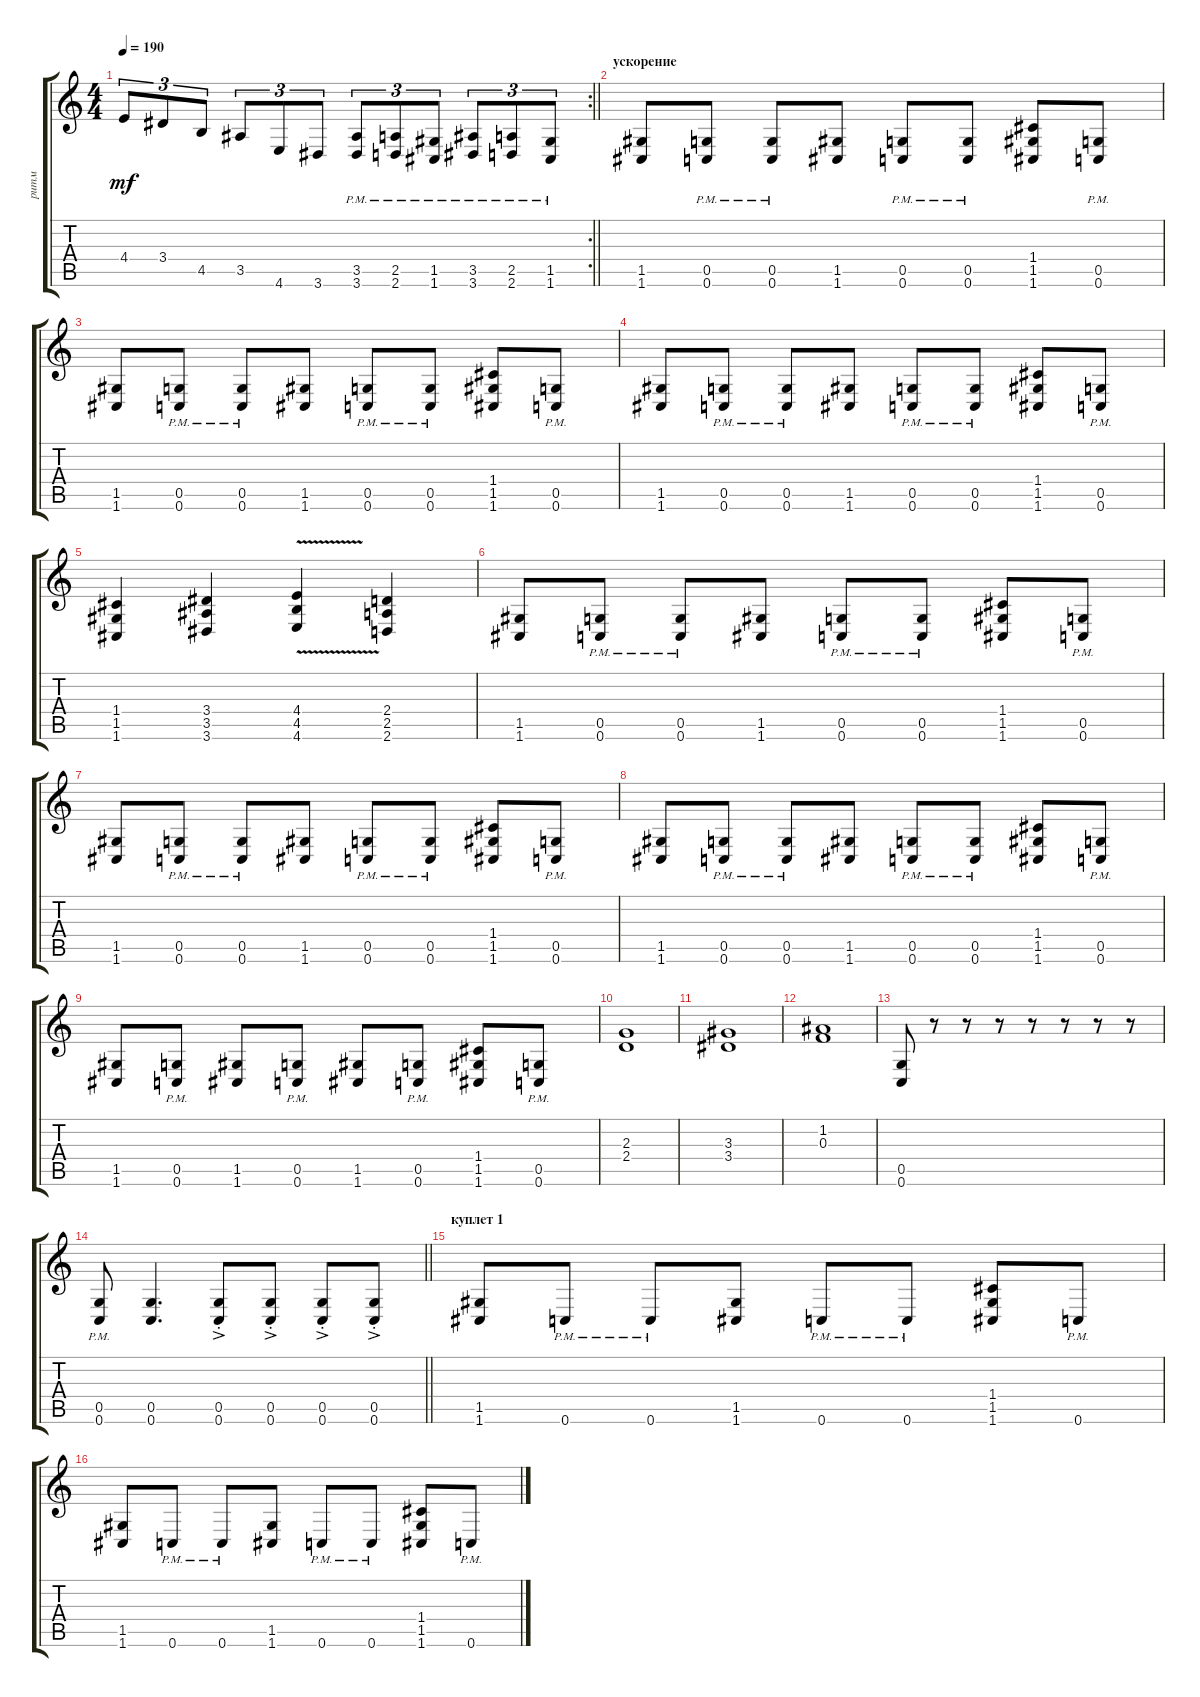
\track ("ритм" "ритм") {instrument distortionguitar}
\staff {score tabs}
\tuning (D4 A3 F3 C3 G2 C2) {hide}
\rc 2
\ts (4 4)
\tempo 190
\clef g2
\barLineRight lightlight
\ks c
4.4.8{tu (3 2) dy mf} 3.4.8{tu (3 2)} 4.5.8{tu (3 2)} 3.5.8{tu (3 2)} 4.6.8{tu (3 2)} 3.6.8{tu (3 2)} (3.5{pm} 3.6{pm}).8{tu (3 2)} (2.5{pm} 2.6{pm}).8{tu (3 2)} (1.5{pm} 1.6{pm}).8{tu (3 2)} (3.5{pm} 3.6{pm}).8{tu (3 2)} (2.5{pm} 2.6{pm}).8{tu (3 2)} (1.5{pm} 1.6{pm}).8{tu (3 2)} |
\section ("" "ускорение")
(1.5 1.6).8 (0.5{pm} 0.6{pm}).8 (0.5{pm} 0.6{pm}).8 (1.5 1.6).8 (0.5{pm} 0.6{pm}).8 (0.5{pm} 0.6{pm}).8 (1.4 1.5 1.6).8 (0.5{pm} 0.6{pm}).8 |
(1.5 1.6).8 (0.5{pm} 0.6{pm}).8 (0.5{pm} 0.6{pm}).8 (1.5 1.6).8 (0.5{pm} 0.6{pm}).8 (0.5{pm} 0.6{pm}).8 (1.4 1.5 1.6).8 (0.5{pm} 0.6{pm}).8 |
(1.5 1.6).8 (0.5{pm} 0.6{pm}).8 (0.5{pm} 0.6{pm}).8 (1.5 1.6).8 (0.5{pm} 0.6{pm}).8 (0.5{pm} 0.6{pm}).8 (1.4 1.5 1.6).8 (0.5{pm} 0.6{pm}).8 |
(1.4 1.5 1.6).4 (3.4 3.5 3.6).4 (4.4 4.5 4.6{v}).4 (2.4 2.5 2.6).4 |
(1.5 1.6).8 (0.5{pm} 0.6{pm}).8 (0.5{pm} 0.6{pm}).8 (1.5 1.6).8 (0.5{pm} 0.6{pm}).8 (0.5{pm} 0.6{pm}).8 (1.4 1.5 1.6).8 (0.5{pm} 0.6{pm}).8 |
(1.5 1.6).8 (0.5{pm} 0.6{pm}).8 (0.5{pm} 0.6{pm}).8 (1.5 1.6).8 (0.5{pm} 0.6{pm}).8 (0.5{pm} 0.6{pm}).8 (1.4 1.5 1.6).8 (0.5{pm} 0.6{pm}).8 |
(1.5 1.6).8 (0.5{pm} 0.6{pm}).8 (0.5{pm} 0.6{pm}).8 (1.5 1.6).8 (0.5{pm} 0.6{pm}).8 (0.5{pm} 0.6{pm}).8 (1.4 1.5 1.6).8 (0.5{pm} 0.6{pm}).8 |
(1.5 1.6).8 (0.5{pm} 0.6{pm}).8 (1.5 1.6).8 (0.5{pm} 0.6{pm}).8 (1.5 1.6).8 (0.5{pm} 0.6{pm}).8 (1.4 1.5 1.6).8 (0.5{pm} 0.6{pm}).8 |
(2.3 2.4).1 |
(3.3 3.4).1 |
(1.2 0.3).1 |
(0.5 0.6).8 r.8 r.8 r.8 r.8 r.8 r.8 r.8 |
\barLineRight lightlight
(0.5{pm} 0.6{pm}).8 (0.5 0.6).4{d} (0.5{ac st} 0.6{ac st}).8 (0.5{ac st} 0.6{ac st}).8 (0.5{ac st} 0.6{ac st}).8 (0.5{ac st} 0.6{ac st}).8 |
\section ("" "куплет 1")
(1.5 1.6).8 0.6{pm}.8 0.6{pm}.8 (1.5 1.6).8 0.6{pm}.8 0.6{pm}.8 (1.4 1.5 1.6).8 0.6{pm}.8 |
(1.5 1.6).8 0.6{pm}.8 0.6{pm}.8 (1.5 1.6).8 0.6{pm}.8 0.6{pm}.8 (1.4 1.5 1.6).8 0.6{pm}.8
